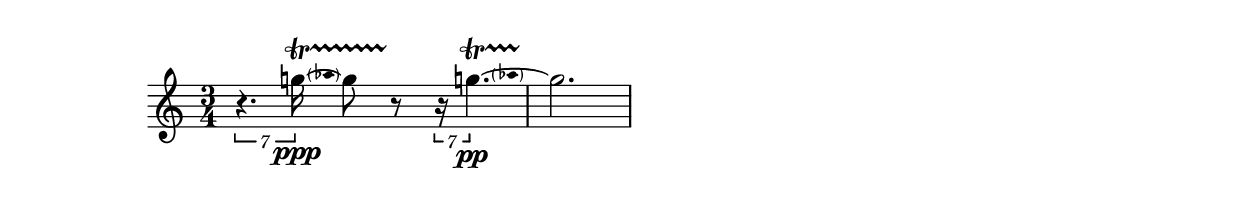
\version "2.11.45"

\new Staff
%%%%%%%%%%%%%%%%%%%%%%% MESURE : 11 %%%%%%%%%%%%%%%%%%%%%%%
{
\time 3/4

\times 4/7 {
r4.
\pitchedTrill
g''!16~\ppp\startTrillSpan aes''
}

g''8
r8  \stopTrillSpan


\times 4/7 {
r16

\pitchedTrill g''!4.~ \pp \startTrillSpan aes''!

}
|
g''2.\stopTrillSpan
}
